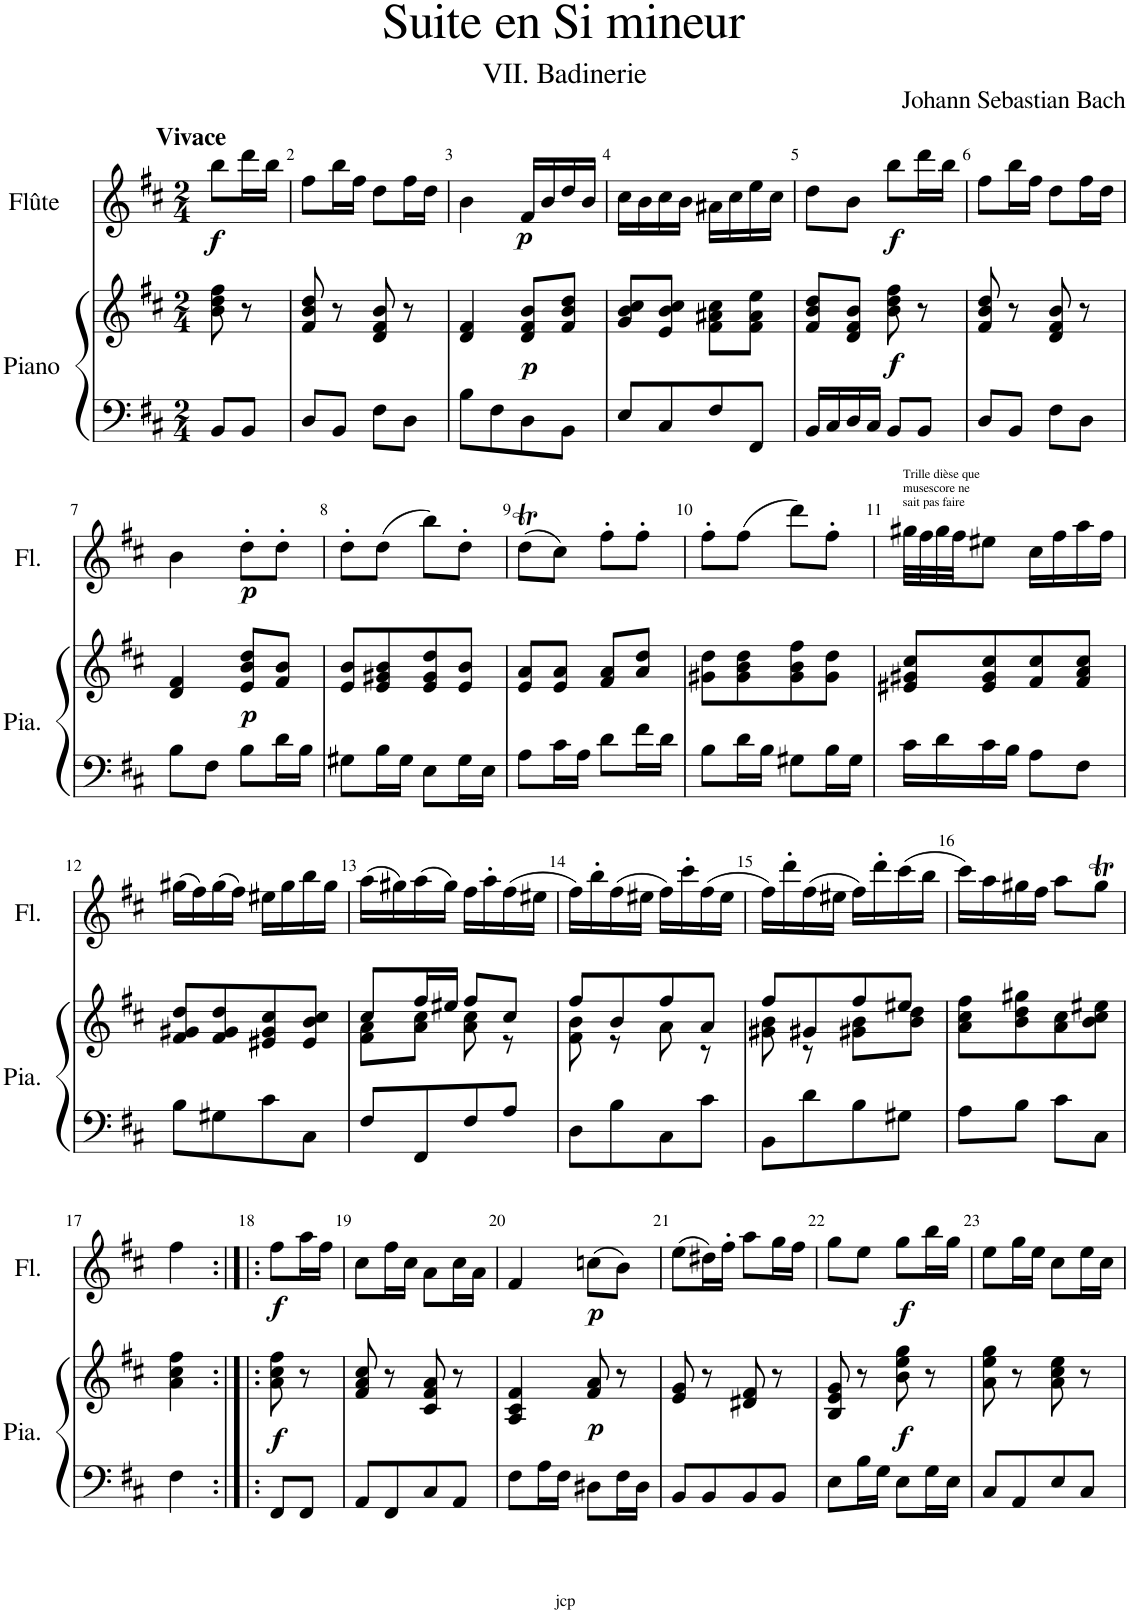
**kern	**kern	**dynam	**kern	**dynam
*part2	*part2	*part2	*part1	*part1
*staff3	*staff2	*staff2/3	*staff1	*staff1
*I"Piano	*	*	*I"Flûte	*
*I'Pia.	*	*	*I'Fl.	*
*clefF4	*clefG2	*	*clefG2	*
*k[f#c#]	*k[f#c#]	*	*k[f#c#]	*
*M2/4	*M2/4	*	*M2/4	*
=1	=1	=1	=1	=1
!	!	!	!LO:TX:a:B:t=Vivace	!
!	!	!	!	!LO:DY:b
8BB/L	8b\ 8dd\ 8ff#\	.	8bb\L	f
8BB/J	8r	.	16ddd\L	.
.	.	.	16bb\JJ	.
=2	=2	=2	=2	=2
8D/L	8f#/ 8b/ 8dd/	.	8ff#\L	.
8BB/J	8r	.	16bb\L	.
.	.	.	16ff#\JJ	.
8F#\L	8d/ 8f#/ 8b/	.	8dd\L	.
8D\J	8r	.	16ff#\L	.
.	.	.	16dd\JJ	.
=3	=3	=3	=3	=3
8B\L	4d/ 4f#/	.	4b\	.
8F#\	.	.	.	.
!	!	!LO:DY:b	!	!LO:DY:b
8D\	8d/ 8f#/ 8b/L	p	16f#/LL	p
.	.	.	16b/	.
8BB\J	8f#/ 8b/ 8dd/J	.	16dd/	.
.	.	.	16b/JJ	.
=4	=4	=4	=4	=4
8E/L	8g/ 8b/ 8cc#/L	.	16cc#\LL	.
.	.	.	16b\	.
8C#/	8e/ 8b/ 8cc#/J	.	16cc#\	.
.	.	.	16b\JJ	.
8F#/	8f#\ 8a#X\ 8cc#\L	.	16a#X\LL	.
.	.	.	16cc#\	.
8FF#/J	8f#\ 8a#\ 8ee\J	.	16ee\	.
.	.	.	16cc#\JJ	.
=5	=5	=5	=5	=5
16BB/LL	8f#/ 8b/ 8dd/L	.	8dd\L	.
16C#/	.	.	.	.
16D/	8d/ 8f#/ 8b/J	.	8b\J	.
16C#/JJ	.	.	.	.
!	!	!LO:DY:b	!	!LO:DY:b
8BB/L	8b\ 8dd\ 8ff#\	f	8bb\L	f
8BB/J	8r	.	16ddd\L	.
.	.	.	16bb\JJ	.
=6	=6	=6	=6	=6
8D/L	8f#/ 8b/ 8dd/	.	8ff#\L	.
8BB/J	8r	.	16bb\L	.
.	.	.	16ff#\JJ	.
8F#\L	8d/ 8f#/ 8b/	.	8dd\L	.
8D\J	8r	.	16ff#\L	.
.	.	.	16dd\JJ	.
!!LO:LB:g=z
=7	=7	=7	=7	=7
8B\L	4d/ 4f#/	.	4b\	.
8F#\J	.	.	.	.
!	!	!LO:DY:b	!	!LO:DY:b
8B\L	8e/ 8b/ 8dd/L	p	8dd'\L	p
16d\L	8f#/ 8b/J	.	8dd'\J	.
16B\JJ	.	.	.	.
=8	=8	=8	=8	=8
8G#X\L	8e/ 8b/L	.	8dd'\L	.
16B\L	8e/ 8g#X/ 8b/	.	(8dd\J	.
16G#\JJ	.	.	.	.
8E\L	8e/ 8g#/ 8dd/	.	8bb\L)	.
16G#\L	8e/ 8b/J	.	8dd'\J	.
16E\JJ	.	.	.	.
=9	=9	=9	=9	=9
8A\L	8e/ 8a/L	.	(8ddT\L	.
16c#\L	8e/ 8a/J	.	8cc#\J)	.
16A\JJ	.	.	.	.
8d\L	8f#/ 8a/L	.	8ff#'\L	.
16f#\L	8a/ 8dd/J	.	8ff#'\J	.
16d\JJ	.	.	.	.
=10	=10	=10	=10	=10
8B\L	8g#X\ 8dd\L	.	8ff#'\L	.
16d\L	8g#\ 8b\ 8dd\	.	(8ff#\J	.
16B\JJ	.	.	.	.
8G#X\L	8g#\ 8b\ 8ff#\	.	8ddd\L)	.
16B\L	8g#\ 8dd\J	.	8ff#'\J	.
16G#\JJ	.	.	.	.
=11	=11	=11	=11	=11
!	!	!	!LO:TX:a:t=Trille dièse que	!
!	!	!	!LO:TX:a:t=musescore ne	!
!	!	!	!LO:TX:a:t=sait pas faire	!
16c#\LL	8e#X/ 8g#X/ 8cc#/L	.	32gg#X\LLL	.
.	.	.	32ff#\	.
16d\	.	.	32gg#\	.
.	.	.	32ff#\JJ	.
16c#\	8e#/ 8g#/ 8cc#/	.	8ee#X\J	.
16B\JJ	.	.	.	.
8A\L	8f#/ 8cc#/	.	16cc#\LL	.
.	.	.	16ff#\	.
8F#\J	8f#/ 8a/ 8cc#/J	.	16aa\	.
.	.	.	16ff#\JJ	.
!!LO:LB:g=z
=12	=12	=12	=12	=12
8B\L	8f#/ 8g#X/ 8dd/L	.	(16gg#X\LL	.
.	.	.	16ff#\)	.
8G#X\	8f#/ 8g#/ 8dd/	.	(16gg#\	.
.	.	.	16ff#\JJ)	.
8c#\	8e#X/ 8g#/ 8cc#/	.	16ee#X\LL	.
.	.	.	16gg#\	.
8C#\J	8e#/ 8b/ 8cc#/J	.	16bb\	.
.	.	.	16gg#\JJ	.
=13	=13	=13	=13	=13
*	*^	*	*	*
8F#/L	8cc#/L	8f#\ 8a\L	.	(16aa\LL	.
.	.	.	.	16gg#X\)	.
8FF#/	16ff#/L	8a\ 8cc#\J	.	(16aa\	.
.	16ee#X/JJ	.	.	16gg#\JJ)	.
8F#/	8ff#/L	8a\ 8cc#\	.	16ff#\LL	.
.	.	.	.	16aa'\	.
8A/J	8cc#/J	8r	.	(16ff#\	.
.	.	.	.	16ee#X\JJ	.
=14	=14	=14	=14	=14	=14
8D\L	8ff#/L	8f#\ 8b\	.	16ff#\LL)	.
.	.	.	.	16bb'\	.
8B\	8b/	8r	.	(16ff#\	.
.	.	.	.	16ee#X\JJ	.
8C#\	8ff#/	8a\	.	16ff#\LL)	.
.	.	.	.	16ccc#'\	.
8c#\J	8a/J	8r	.	(16ff#\	.
.	.	.	.	16ee#\JJ	.
=15	=15	=15	=15	=15	=15
8BB\L	8ff#/L	8g#X\ 8b\	.	16ff#\LL)	.
.	.	.	.	16ddd'\	.
8d\	8g#X/	8r	.	(16ff#\	.
.	.	.	.	16ee#X\JJ	.
8B\	8ff#/	8g#X\ 8b\L	.	16ff#\LL)	.
.	.	.	.	16ddd'\	.
8G#X\J	8ee#X/J	8b\ 8dd\J	.	(16ccc#\	.
.	.	.	.	16bb\JJ	.
*	*v	*v	*	*	*
=16	=16	=16	=16	=16
8A\L	8a\ 8cc#\ 8ff#\L	.	16ccc#\LL)	.
.	.	.	16aa\	.
8B\J	8b\ 8dd\ 8gg#X\	.	16gg#X\	.
.	.	.	16ff#\JJ	.
8c#\L	8a\ 8cc#\	.	8aa\L	.
8C#\J	8b\ 8cc#\ 8ee#X\J	.	8gg#t\J	.
!!LO:LB:g=z
=17	=17	=17	=17	=17
4F#\	4a\ 4cc#\ 4ff#\	.	4ff#\	.
=18:|!|:	=18:|!|:	=18:|!|:	=18:|!|:	=18:|!|:
!	!	!LO:DY:b	!	!LO:DY:b
8FF#/L	8a\ 8cc#\ 8ff#\	f	8ff#\L	f
8FF#/J	8r	.	16aa\L	.
.	.	.	16ff#\JJ	.
=19	=19	=19	=19	=19
8AA/L	8f#/ 8a/ 8cc#/	.	8cc#\L	.
8FF#/	8r	.	16ff#\L	.
.	.	.	16cc#\JJ	.
8C#/	8c#/ 8f#/ 8a/	.	8a\L	.
8AA/J	8r	.	16cc#\L	.
.	.	.	16a\JJ	.
=20	=20	=20	=20	=20
8F#\L	4A/ 4c#/ 4f#/	.	4f#/	.
16A\L	.	.	.	.
16F#\JJ	.	.	.	.
!	!	!LO:DY:b	!	!LO:DY:b
8D#X\L	8f#/ 8a/	p	(8ccn\L	p
16F#\L	8r	.	8b\J)	.
16D#\JJ	.	.	.	.
=21	=21	=21	=21	=21
8BB/L	8e/ 8g/	.	(8ee\L	.
8BB/	8r	.	16dd#X\L)	.
.	.	.	16ff#'\JJ	.
8BB/	8d#X/ 8f#/	.	8aa\L	.
8BB/J	8r	.	16gg\L	.
.	.	.	16ff#\JJ	.
=22	=22	=22	=22	=22
8E\L	8B/ 8e/ 8g/	.	8gg\L	.
16B\L	8r	.	8ee\J	.
16G\JJ	.	.	.	.
!	!	!LO:DY:b	!	!LO:DY:b
8E\L	8b\ 8ee\ 8gg\	f	8gg\L	f
16G\L	8r	.	16bb\L	.
16E\JJ	.	.	16gg\JJ	.
=23	=23	=23	=23	=23
8C#/L	8a\ 8ee\ 8gg\	.	8ee\L	.
8AA/	8r	.	16gg\L	.
.	.	.	16ee\JJ	.
8E/	8a\ 8cc#\ 8ee\	.	8cc#\L	.
8C#/J	8r	.	16ee\L	.
.	.	.	16cc#\JJ	.
=	=	=	=	=
*-	*-	*-	*-	*-
